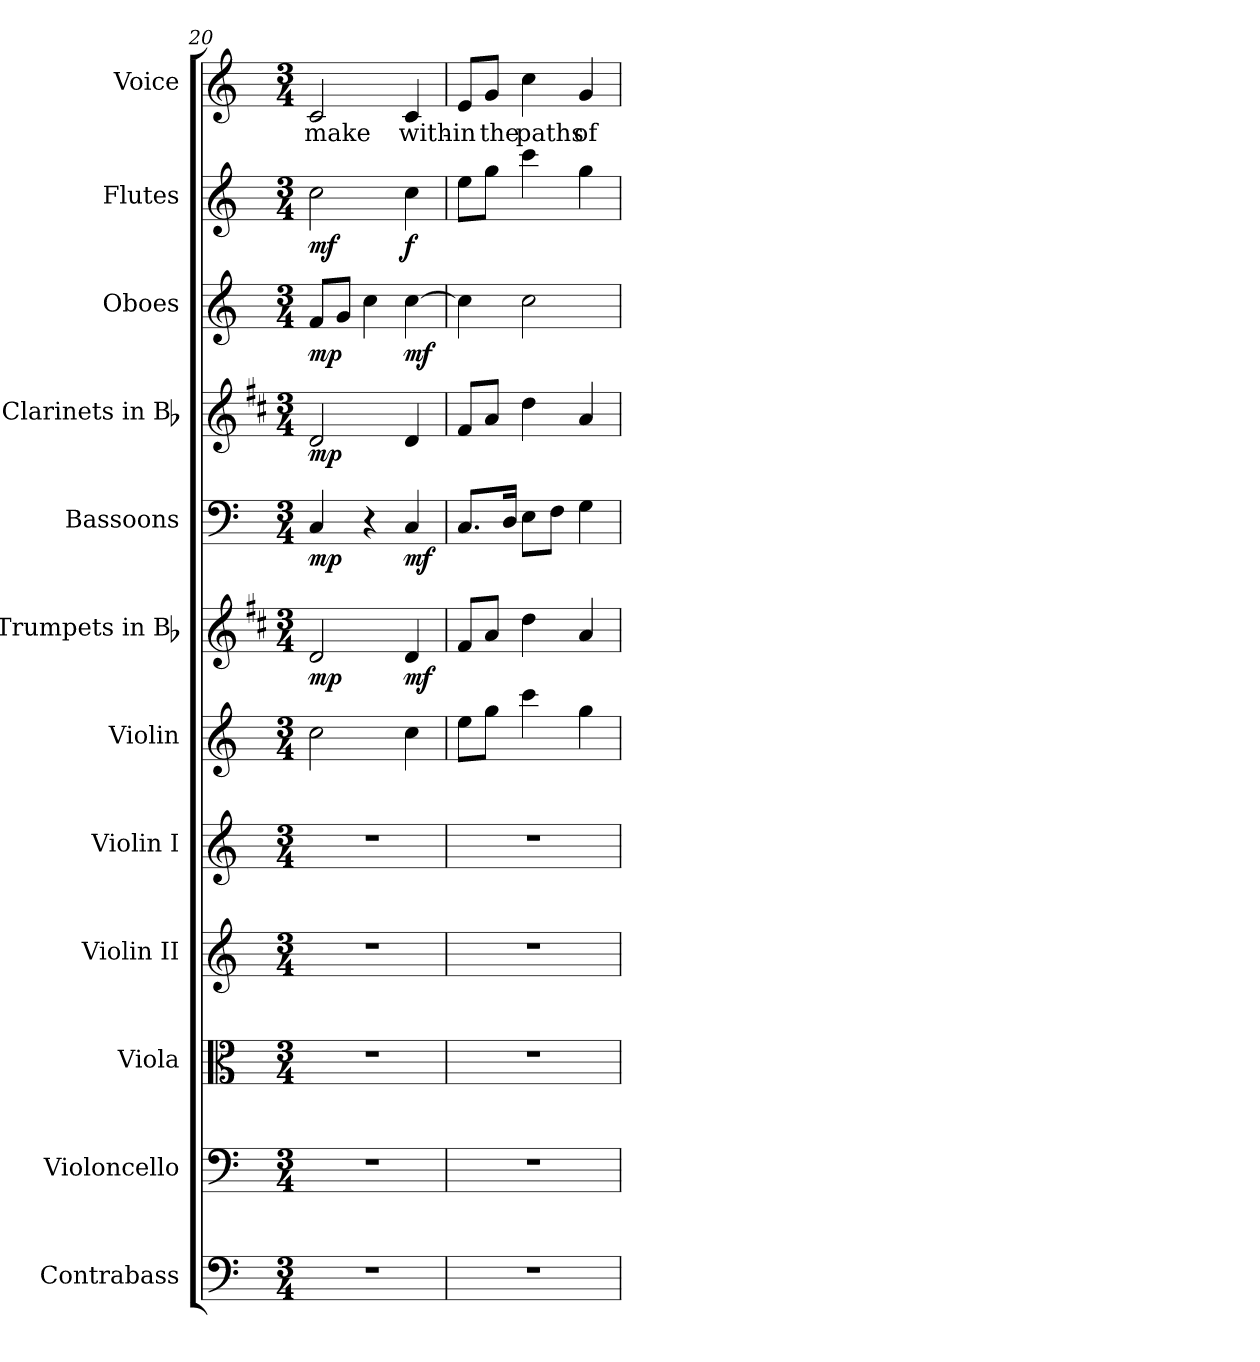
**kern	**kern	**kern	**kern	**kern	**kern	**kern	**dynam	**kern	**dynam	**kern	**dynam	**kern	**dynam	**kern	**dynam	**kern	**text
*part12	*part11	*part10	*part9	*part8	*part7	*part6	*part6	*part5	*part5	*part4	*part4	*part3	*part3	*part2	*part2	*part1	*part1
*staff12	*staff11	*staff10	*staff9	*staff8	*staff7	*staff6	*staff6	*staff5	*staff5	*staff4	*staff4	*staff3	*staff3	*staff2	*staff2	*staff1	*staff1
*I"Contrabass	*I"Violoncello	*I"Viola	*I"Violin II	*I"Violin I	*I"Violin	*I"Trumpets in Bb	*	*I"Bassoons	*	*I"Clarinets in Bb	*	*I"Oboes	*	*I"Flutes	*	*I"Voice	*
*I'Cb.	*I'Vc.	*I'Vla.	*I'Vln. II	*I'Vln. I	*I'Vln.	*I'Tpt.	*	*I'Bsn.	*	*I'Cl.	*	*I'Ob.	*	*I'Fl.	*	*I'Voice	*
*clefF4	*clefF4	*clefC3	*clefG2	*clefG2	*clefG2	*clefG2	*	*clefF4	*	*clefG2	*	*clefG2	*	*clefG2	*	*clefG2	*
*ITrd7c12	*	*	*	*	*	*ITrd1c2	*	*	*	*ITrd1c2	*	*	*	*	*	*	*
*k[]	*k[]	*k[]	*k[]	*k[]	*k[]	*k[]	*	*k[]	*	*k[]	*	*k[]	*	*k[]	*	*k[]	*
*C:	*C:	*C:	*C:	*C:	*C:	*C:	*	*C:	*	*C:	*	*C:	*	*C:	*	*C:	*
*M3/4	*M3/4	*M3/4	*M3/4	*M3/4	*M3/4	*M3/4	*	*M3/4	*	*M3/4	*	*M3/4	*	*M3/4	*	*M3/4	*
=20	=20	=20	=20	=20	=20	=20	=20	=20	=20	=20	=20	=20	=20	=20	=20	=20	=20
!LO:N:vis=1	!LO:N:vis=1	!LO:N:vis=1	!LO:N:vis=1	!LO:N:vis=1	!	!	!	!	!	!	!	!	!	!	!	!	!
!	!	!	!	!	!	!	!	!	!	!	!	!	!	!	!	!	!LO:LY:b:color=#000000
2.r	2.r	2.r	2.r	2.r	2cci\	2ci/	mp	4Ci/	mp	2ci/	mp	8fi/L	mp	2cci\	mf	2ci/	make
.	.	.	.	.	.	.	.	.	.	.	.	8gi/J	.	.	.	.	.
.	.	.	.	.	.	.	.	4r	.	.	.	4cci\	.	.	.	.	.
!	!	!	!	!	!	!	!	!	!	!	!	!	!	!	!	!	!LO:LY:b:color=#000000
.	.	.	.	.	4cci\	4ci/	mf	4Ci/	mf	4ci/	.	[4cci\	mf	4cci\	f	4ci/	with-
=21	=21	=21	=21	=21	=21	=21	=21	=21	=21	=21	=21	=21	=21	=21	=21	=21	=21
!LO:N:vis=1	!LO:N:vis=1	!LO:N:vis=1	!LO:N:vis=1	!LO:N:vis=1	!	!	!	!	!	!	!	!	!	!	!	!	!
!	!	!	!	!	!	!	!	!	!	!	!	!	!	!	!	!	!LO:LY:b:color=#000000
2.r	2.r	2.r	2.r	2.r	8eei\L	8ei/L	.	8.Ci/L	.	8ei/L	.	4cci\]	.	8eei\L	.	8ei/L	-in
!	!	!	!	!	!	!	!	!	!	!	!	!	!	!	!	!	!LO:LY:b:color=#000000
.	.	.	.	.	8ggi\J	8gi/J	.	.	.	8gi/J	.	.	.	8ggi\J	.	8gi/J	the
.	.	.	.	.	.	.	.	16Di/Jk	.	.	.	.	.	.	.	.	.
!	!	!	!	!	!	!	!	!	!	!	!	!	!	!	!	!	!LO:LY:b:color=#000000
.	.	.	.	.	4ccci\	4cci\	.	8Ei\L	.	4cci\	.	2cci\	.	4ccci\	.	4cci\	paths
.	.	.	.	.	.	.	.	8Fi\J	.	.	.	.	.	.	.	.	.
!	!	!	!	!	!	!	!	!	!	!	!	!	!	!	!	!	!LO:LY:b:color=#000000
.	.	.	.	.	4ggi\	4gi/	.	4Gi\	.	4gi/	.	.	.	4ggi\	.	4gi/	of
=	=	=	=	=	=	=	=	=	=	=	=	=	=	=	=	=	=
*-	*-	*-	*-	*-	*-	*-	*-	*-	*-	*-	*-	*-	*-	*-	*-	*-	*-
